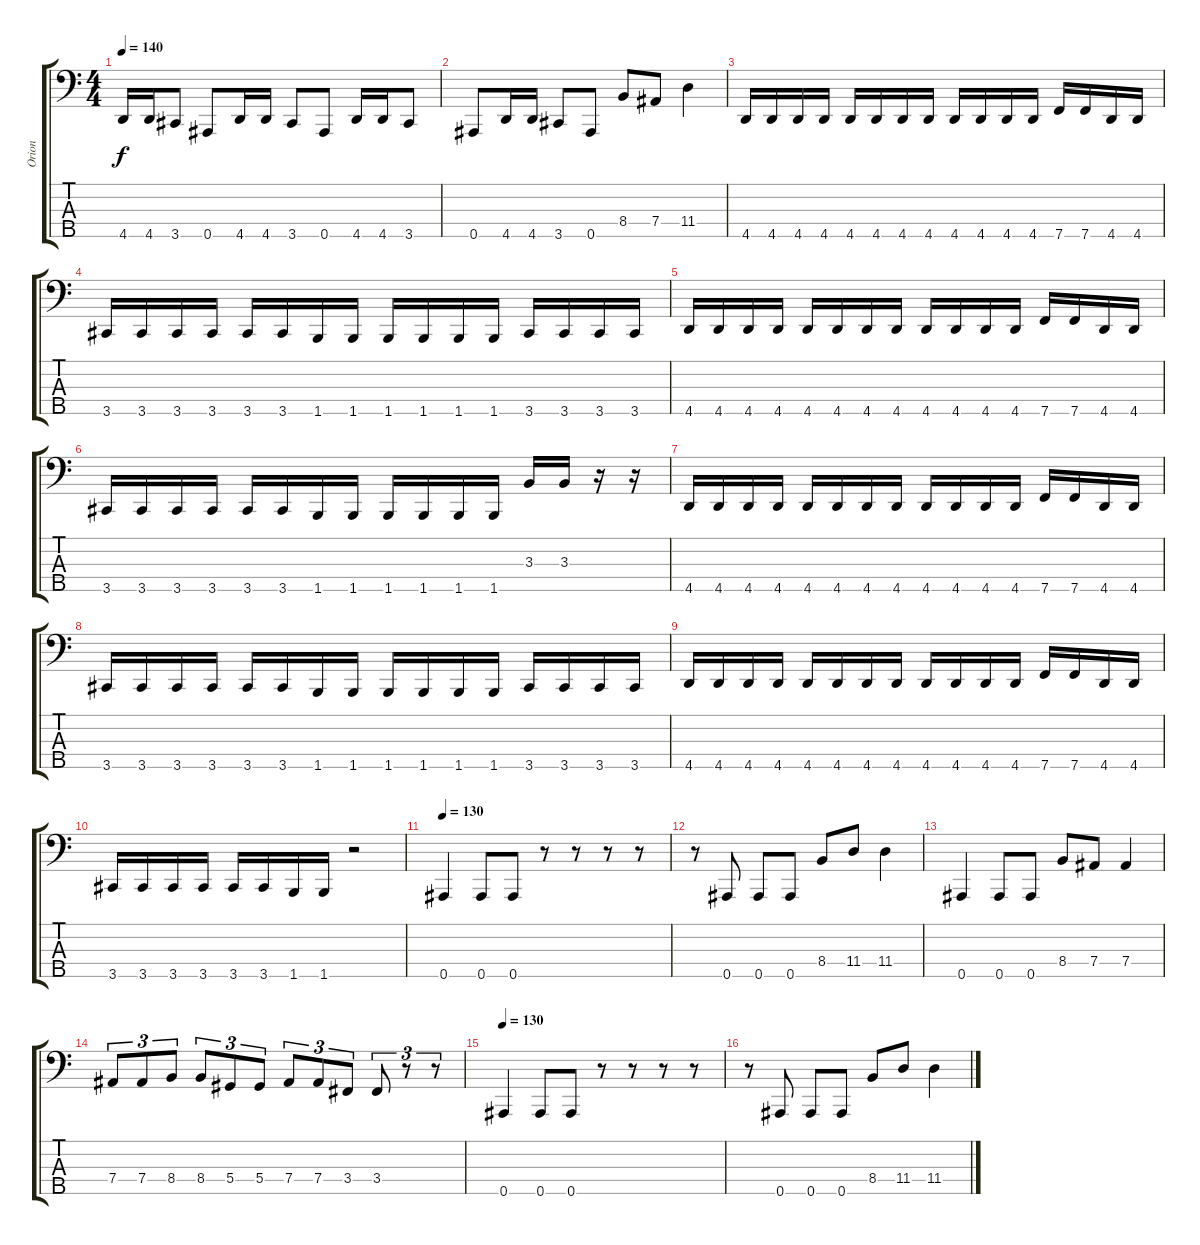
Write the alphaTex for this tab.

\track ("Orion" "Orion") {instrument electricbassfinger}
\staff {score tabs}
\tuning (Gb2 Db2 Ab1 Eb1 Bb0) {hide}
\ts (4 4)
\tempo 140
\clef f4
\ks c
4.5.16{dy f} 4.5.16 3.5.8 0.5.8 4.5.16 4.5.16 3.5.8 0.5.8 4.5.16 4.5.16 3.5.8 |
0.5.8 4.5.16 4.5.16 3.5.8 0.5.8 8.4.8 7.4.8 11.4.4 |
4.5.16 4.5.16 4.5.16 4.5.16 4.5.16 4.5.16 4.5.16 4.5.16 4.5.16 4.5.16 4.5.16 4.5.16 7.5.16 7.5.16 4.5.16 4.5.16 |
3.5.16 3.5.16 3.5.16 3.5.16 3.5.16 3.5.16 1.5.16 1.5.16 1.5.16 1.5.16 1.5.16 1.5.16 3.5.16 3.5.16 3.5.16 3.5.16 |
4.5.16 4.5.16 4.5.16 4.5.16 4.5.16 4.5.16 4.5.16 4.5.16 4.5.16 4.5.16 4.5.16 4.5.16 7.5.16 7.5.16 4.5.16 4.5.16 |
3.5.16 3.5.16 3.5.16 3.5.16 3.5.16 3.5.16 1.5.16 1.5.16 1.5.16 1.5.16 1.5.16 1.5.16 3.3.16 3.3.16 r.16 r.16 |
4.5.16 4.5.16 4.5.16 4.5.16 4.5.16 4.5.16 4.5.16 4.5.16 4.5.16 4.5.16 4.5.16 4.5.16 7.5.16 7.5.16 4.5.16 4.5.16 |
3.5.16 3.5.16 3.5.16 3.5.16 3.5.16 3.5.16 1.5.16 1.5.16 1.5.16 1.5.16 1.5.16 1.5.16 3.5.16 3.5.16 3.5.16 3.5.16 |
4.5.16 4.5.16 4.5.16 4.5.16 4.5.16 4.5.16 4.5.16 4.5.16 4.5.16 4.5.16 4.5.16 4.5.16 7.5.16 7.5.16 4.5.16 4.5.16 |
3.5.16 3.5.16 3.5.16 3.5.16 3.5.16 3.5.16 1.5.16 1.5.16 r.2 |
\tempo 130
0.5.4 0.5.8 0.5.8 r.8 r.8 r.8 r.8 |
r.8 0.5.8 0.5.8 0.5.8 8.4.8 11.4.8 11.4.4 |
0.5.4 0.5.8 0.5.8 8.4.8 7.4.8 7.4.4 |
7.4.8{tu (3 2)} 7.4.8{tu (3 2)} 8.4.8{tu (3 2)} 8.4.8{tu (3 2)} 5.4.8{tu (3 2)} 5.4.8{tu (3 2)} 7.4.8{tu (3 2)} 7.4.8{tu (3 2)} 3.4.8{tu (3 2)} 3.4.8{tu (3 2)} r.8{tu (3 2)} r.8{tu (3 2)} |
\tempo 130
0.5.4 0.5.8 0.5.8 r.8 r.8 r.8 r.8 |
r.8 0.5.8 0.5.8 0.5.8 8.4.8 11.4.8 11.4.4
